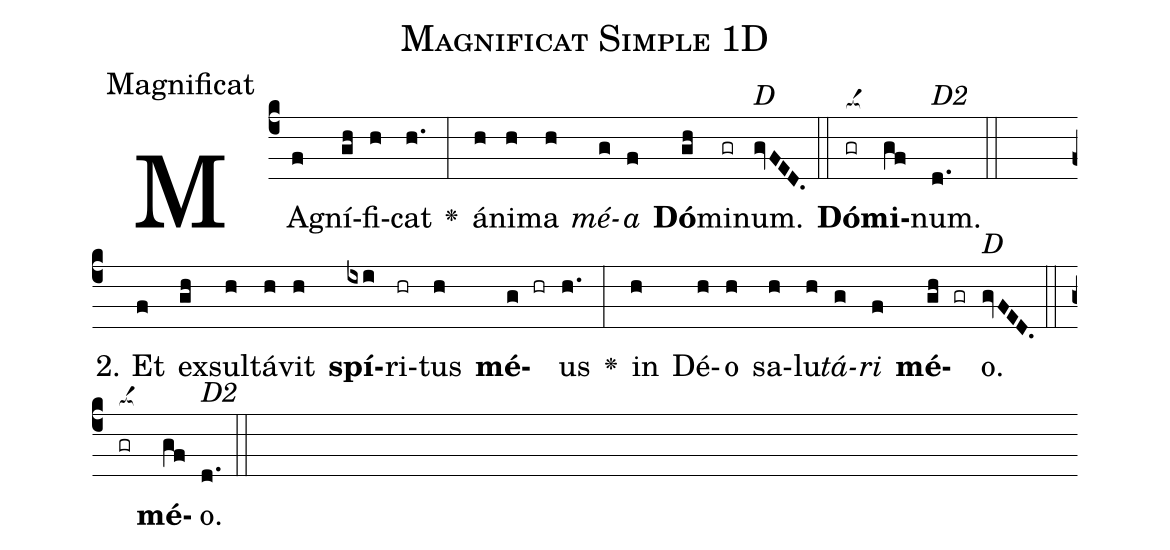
name: Magnificat Simple 1D;
office-part: Magnificat;
def-m1:\pagebreak[2];
%%
% The syntax in this part is called gabc. Please refer to http://home.gna.org/gregorio/gabc/#basis

(c4)MA(f)gní(gh)fi(h)cat(h.) <v>\greheightstar</v>(:) á(h)ni(h)ma(h) <i>mé</i>(g)<i>a</i>(f)
<b>Dó</b>(gh)mi(gr)num.<alt>D</alt>(gvFED.) (::)
<b>Dó</b>(gr[ocba:1{])<b>mi</b>(gf[ocba:0}])<alt>D2</alt>num.(d.) (::Z[em1])
2. Et(f) ex(gh)sul(h)tá(h)vit(h) <b>spí</b>(ixi)ri(hr)tus(h) <b>mé</b>(g hr)us(h.) <v>\greheightstar</v>(:) in(h) Dé(h)o(h) sa(h)lu(h)<i>tá</i>(g)<i>ri</i>(f)
<b>mé</b>(gh gr)o.<alt>D</alt>(gvFED.) (::)
(gr[ocba:1{]) <b>mé</b>(gf[ocba:0}])o.<alt>D2</alt>(d.) (::)

%E(h) u(h) o(g) u(f) a(gh) e.(gvFED.) (::)
